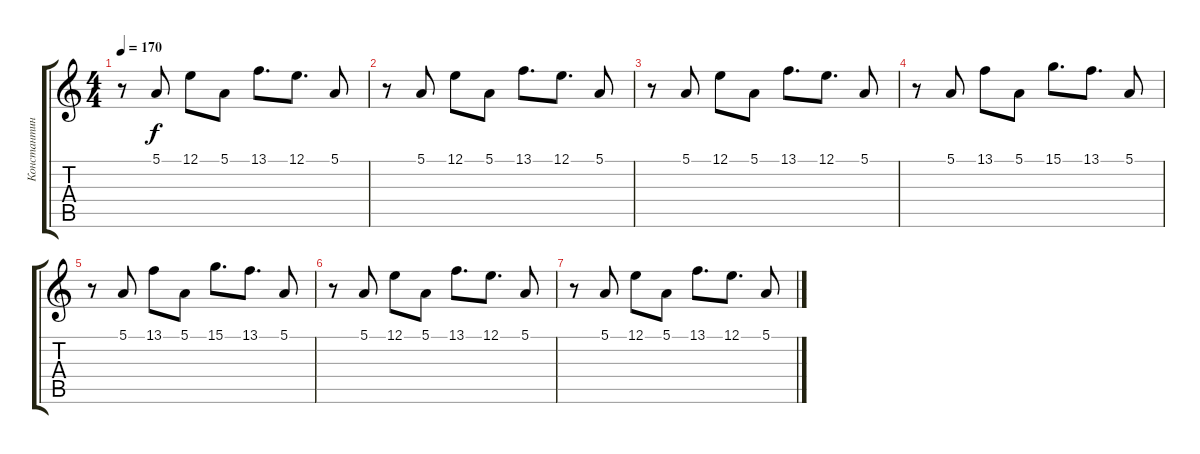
\track ("Константин Бекрев" "Константин") {instrument lead2sawtooth}
\staff {score tabs}
\tuning (E4 B3 G3 D3 A2 E2) {hide}
\ts (4 4)
\tempo 170
\clef g2
\ks c
r.8{dy f} 5.1.8 12.1.8 5.1.8 13.1.8{d} 12.1.8{d} 5.1.8 |
r.8 5.1.8 12.1.8 5.1.8 13.1.8{d} 12.1.8{d} 5.1.8 |
r.8 5.1.8 12.1.8 5.1.8 13.1.8{d} 12.1.8{d} 5.1.8 |
r.8 5.1.8 13.1.8 5.1.8 15.1.8{d} 13.1.8{d} 5.1.8 |
r.8 5.1.8 13.1.8 5.1.8 15.1.8{d} 13.1.8{d} 5.1.8 |
r.8 5.1.8 12.1.8 5.1.8 13.1.8{d} 12.1.8{d} 5.1.8 |
r.8 5.1.8 12.1.8 5.1.8 13.1.8{d} 12.1.8{d} 5.1.8
